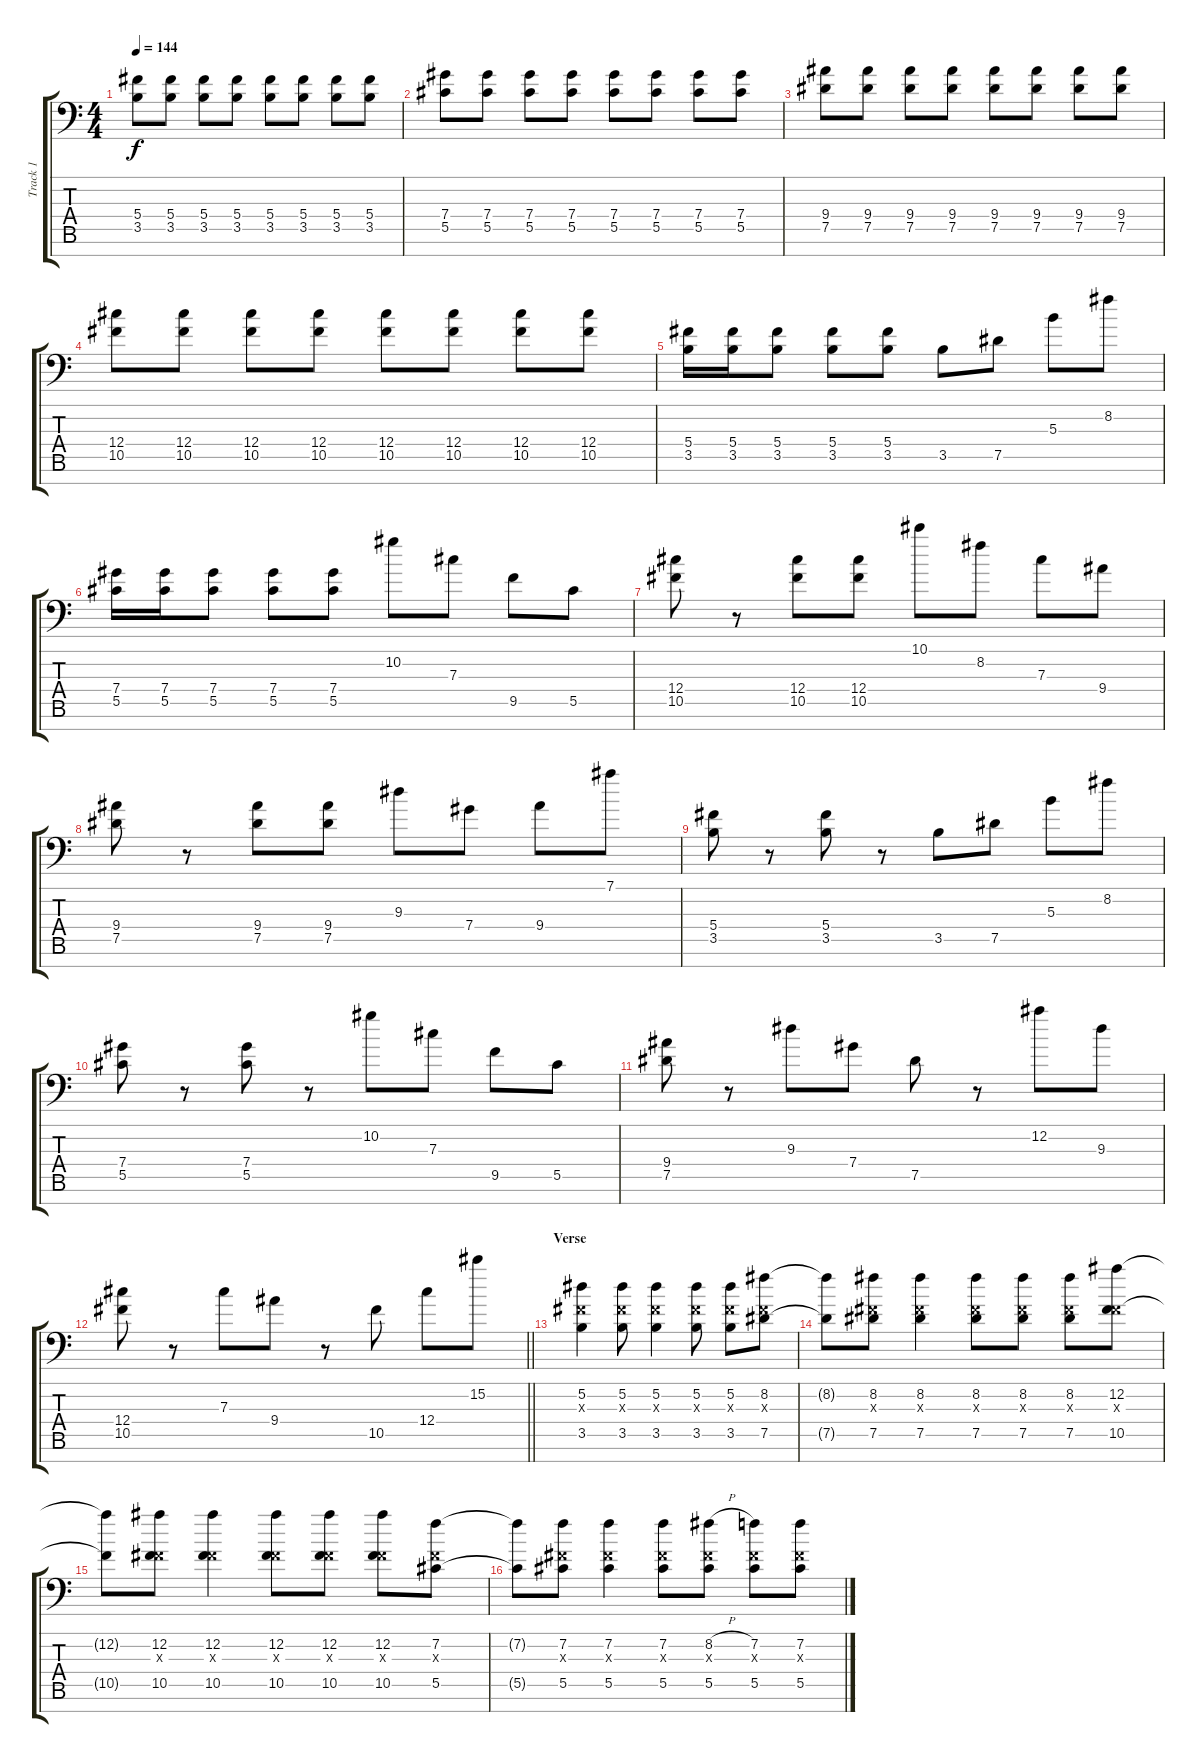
\track ("Track 1" "Track 1") {instrument acousticguitarsteel}
\staff {score tabs}
\tuning (Eb4 Bb3 Gb3 Db3 Ab2 Eb2 Bb1) {hide}
\ts (4 4)
\tempo 144
\clef f4
\ks c
(5.4 3.5).8{dy f} (5.4 3.5).8 (5.4 3.5).8 (5.4 3.5).8 (5.4 3.5).8 (5.4 3.5).8 (5.4 3.5).8 (5.4 3.5).8 |
(7.4 5.5).8 (7.4 5.5).8 (7.4 5.5).8 (7.4 5.5).8 (7.4 5.5).8 (7.4 5.5).8 (7.4 5.5).8 (7.4 5.5).8 |
(9.4 7.5).8 (9.4 7.5).8 (9.4 7.5).8 (9.4 7.5).8 (9.4 7.5).8 (9.4 7.5).8 (9.4 7.5).8 (9.4 7.5).8 |
(12.4 10.5).8 (12.4 10.5).8 (12.4 10.5).8 (12.4 10.5).8 (12.4 10.5).8 (12.4 10.5).8 (12.4 10.5).8 (12.4 10.5).8 |
(5.4 3.5).16 (5.4 3.5).16 (5.4 3.5).8 (5.4 3.5).8 (5.4 3.5).8 3.5.8 7.5.8 5.3.8 8.2.8 |
(7.4 5.5).16 (7.4 5.5).16 (7.4 5.5).8 (7.4 5.5).8 (7.4 5.5).8 10.2.8 7.3.8 9.5.8 5.5.8 |
(12.4 10.5).8 r.8 (12.4 10.5).8 (12.4 10.5).8 10.1.8 8.2.8 7.3.8 9.4.8 |
(9.4 7.5).8 r.8 (9.4 7.5).8 (9.4 7.5).8 9.3.8 7.4.8 9.4.8 7.1.8 |
(5.4 3.5).8 r.8 (5.4 3.5).8 r.8 3.5.8 7.5.8 5.3.8 8.2.8 |
(7.4 5.5).8 r.8 (7.4 5.5).8 r.8 10.2.8 7.3.8 9.5.8 5.5.8 |
(9.4 7.5).8 r.8 9.3.8 7.4.8 7.5.8 r.8 12.2.8 9.3.8 |
\barLineRight lightlight
(12.4 10.5).8 r.8 7.3.8 9.4.8 r.8 10.5.8 12.4.8 15.2.8 |
\section ("" "Verse")
(5.2 0.3{x} 3.5).4{volume 13 instrument acousticguitarsteel} (5.2 0.3{x} 3.5).8 (5.2 0.3{x} 3.5).4 (5.2 0.3{x} 3.5).8 (5.2 0.3{x} 3.5).8 (8.2 0.3{x} 7.5).8 |
(8.2{t} 7.5{t}).8 (8.2 0.3{x} 7.5).8 (8.2 0.3{x} 7.5).4 (8.2 0.3{x} 7.5).8 (8.2 0.3{x} 7.5).8 (8.2 0.3{x} 7.5).8 (12.2 0.3{x} 10.5).8 |
(12.2{t} 10.5{t}).8 (12.2 0.3{x} 10.5).8 (12.2 0.3{x} 10.5).4 (12.2 0.3{x} 10.5).8 (12.2 0.3{x} 10.5).8 (12.2 0.3{x} 10.5).8 (7.2 0.3{x} 5.5).8 |
(7.2{t} 5.5{t}).8 (7.2 0.3{x} 5.5).8 (7.2 0.3{x} 5.5).4 (7.2 0.3{x} 5.5).8 (8.2{h} 0.3{x} 5.5).8 (7.2 0.3{x} 5.5).8 (7.2 0.3{x} 5.5).8
